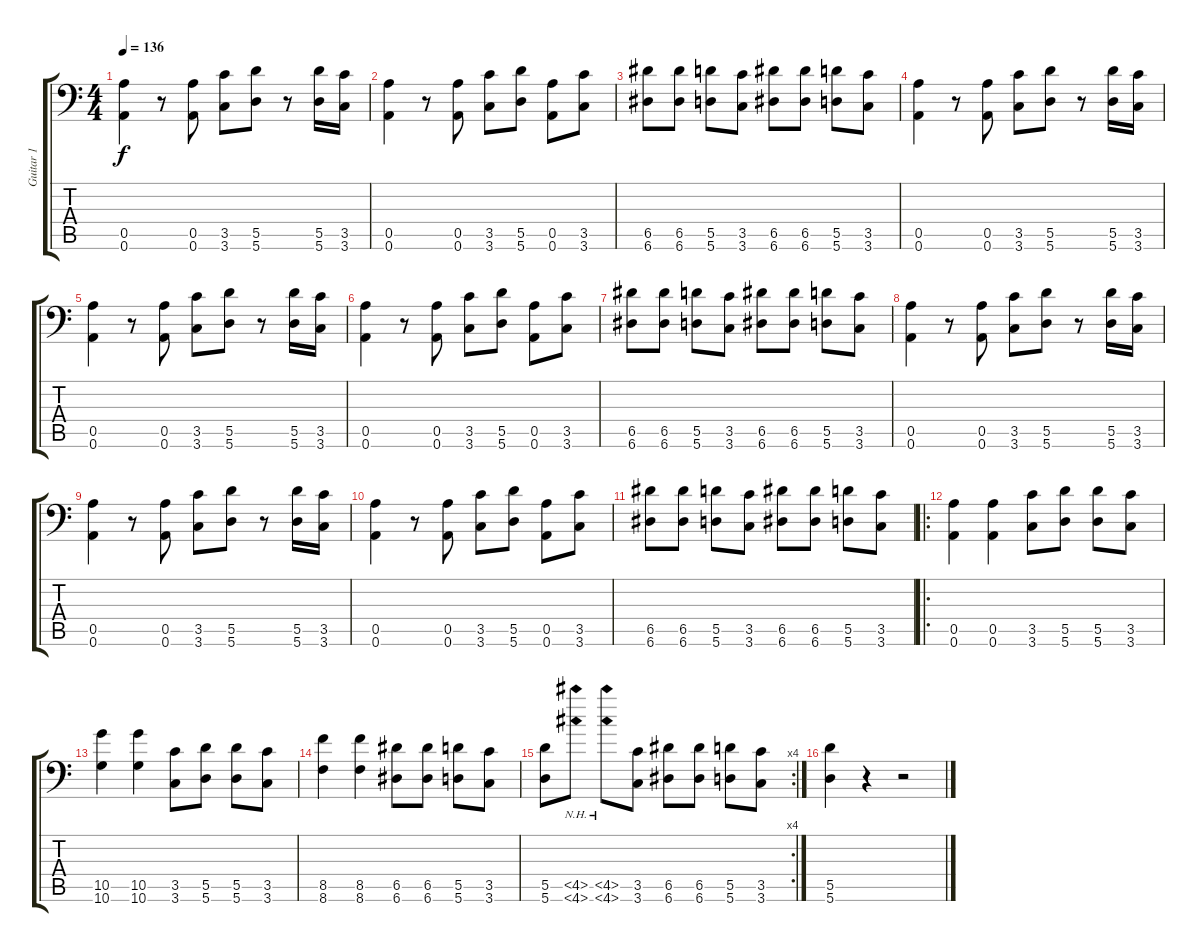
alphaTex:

\track ("Guitar 1" "Guitar 1") {instrument distortionguitar}
\staff {score tabs}
\tuning (E4 B3 G3 D3 A2 A1) {hide}
\ts (4 4)
\tempo 136
\clef f4
\ks c
(0.5 0.6).4{dy f} r.8 (0.5 0.6).8 (3.5 3.6).8 (5.5 5.6).8 r.8 (5.5 5.6).16 (3.5 3.6).16 |
(0.5 0.6).4 r.8 (0.5 0.6).8 (3.5 3.6).8 (5.5 5.6).8 (0.5 0.6).8 (3.5 3.6).8 |
(6.5 6.6).8 (6.5 6.6).8 (5.5 5.6).8 (3.5 3.6).8 (6.5 6.6).8 (6.5 6.6).8 (5.5 5.6).8 (3.5 3.6).8 |
(0.5 0.6).4 r.8 (0.5 0.6).8 (3.5 3.6).8 (5.5 5.6).8 r.8 (5.5 5.6).16 (3.5 3.6).16 |
(0.5 0.6).4 r.8 (0.5 0.6).8 (3.5 3.6).8 (5.5 5.6).8 r.8 (5.5 5.6).16 (3.5 3.6).16 |
(0.5 0.6).4 r.8 (0.5 0.6).8 (3.5 3.6).8 (5.5 5.6).8 (0.5 0.6).8 (3.5 3.6).8 |
(6.5 6.6).8 (6.5 6.6).8 (5.5 5.6).8 (3.5 3.6).8 (6.5 6.6).8 (6.5 6.6).8 (5.5 5.6).8 (3.5 3.6).8 |
(0.5 0.6).4 r.8 (0.5 0.6).8 (3.5 3.6).8 (5.5 5.6).8 r.8 (5.5 5.6).16 (3.5 3.6).16 |
(0.5 0.6).4 r.8 (0.5 0.6).8 (3.5 3.6).8 (5.5 5.6).8 r.8 (5.5 5.6).16 (3.5 3.6).16 |
(0.5 0.6).4 r.8 (0.5 0.6).8 (3.5 3.6).8 (5.5 5.6).8 (0.5 0.6).8 (3.5 3.6).8 |
(6.5 6.6).8 (6.5 6.6).8 (5.5 5.6).8 (3.5 3.6).8 (6.5 6.6).8 (6.5 6.6).8 (5.5 5.6).8 (3.5 3.6).8 |
\ro
(0.5 0.6).4 (0.5 0.6).4 (3.5 3.6).8 (5.5 5.6).8 (5.5 5.6).8 (3.5 3.6).8 |
(10.5 10.6).4 (10.5 10.6).4 (3.5 3.6).8 (5.5 5.6).8 (5.5 5.6).8 (3.5 3.6).8 |
(8.5 8.6).4 (8.5 8.6).4 (6.5 6.6).8 (6.5 6.6).8 (5.5 5.6).8 (3.5 3.6).8 |
\rc 4
(5.5 5.6).8 (4.5{nh} 4.6{nh}).8 (4.5{nh} 4.6{nh}).8 (3.5 3.6).8 (6.5 6.6).8 (6.5 6.6).8 (5.5 5.6).8 (3.5 3.6).8 |
(5.5 5.6).4 r.4 r.2
